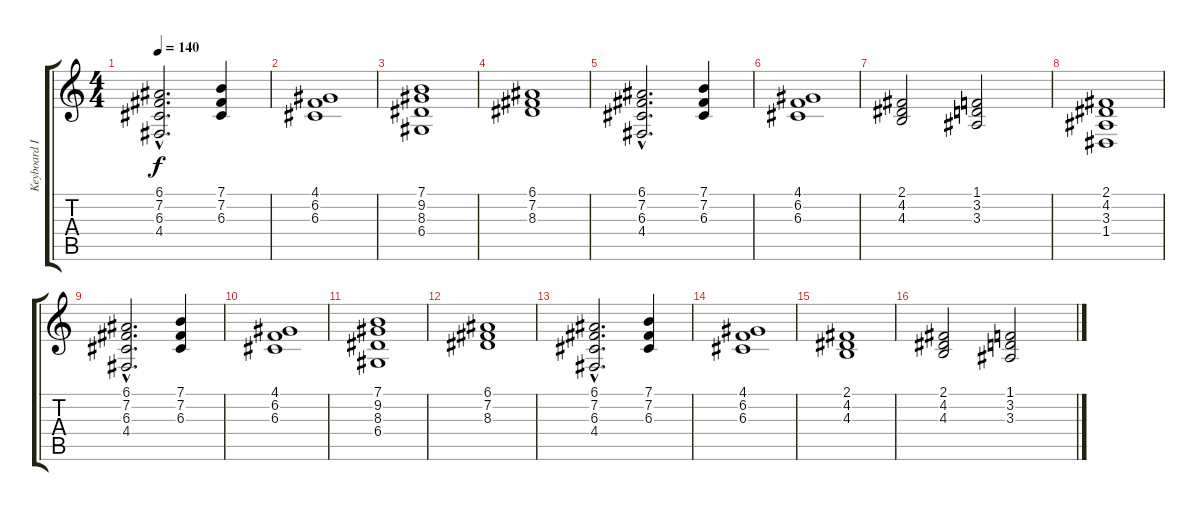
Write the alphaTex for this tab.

\track ("Keyboard II" "Keyboard I") {instrument choiraahs}
\staff {score tabs}
\tuning (E4 B3 G3 D3 A2 E2) {hide}
\ts (4 4)
\tempo 140
\clef g2
\ks c
(6.1{hac} 7.2{hac} 6.3{hac} 4.4{hac}).2{d dy f} (7.1 7.2 6.3).4 |
(4.1 6.2 6.3).1 |
(7.1 9.2 8.3 6.4).1 |
(6.1 7.2 8.3).1 |
(6.1{hac} 7.2{hac} 6.3{hac} 4.4{hac}).2{d} (7.1 7.2 6.3).4 |
(4.1 6.2 6.3).1 |
(2.1 4.2 4.3).2 (1.1 3.2 3.3).2 |
(2.1 4.2 3.3 1.4).1 |
(6.1{hac} 7.2{hac} 6.3{hac} 4.4{hac}).2{d} (7.1 7.2 6.3).4 |
(4.1 6.2 6.3).1 |
(7.1 9.2 8.3 6.4).1 |
(6.1 7.2 8.3).1 |
(6.1{hac} 7.2{hac} 6.3{hac} 4.4{hac}).2{d} (7.1 7.2 6.3).4 |
(4.1 6.2 6.3).1 |
(2.1 4.2 4.3).1 |
(2.1 4.2 4.3).2 (1.1 3.2 3.3).2
